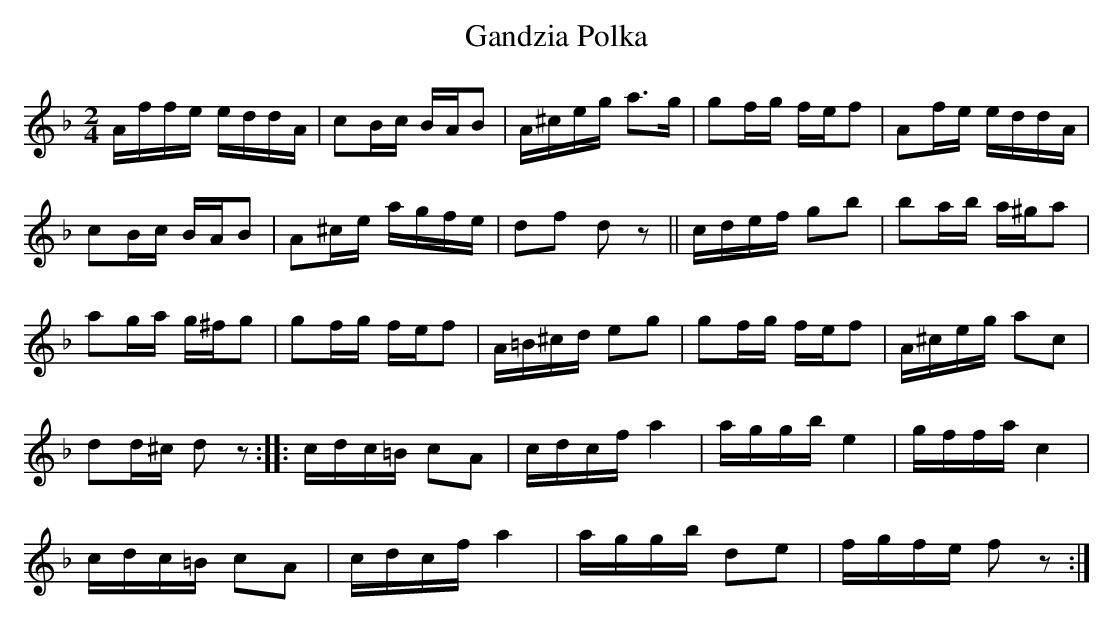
X:1
T:Gandzia Polka
M:2/4
L:1/8
K:Dm
A/f/f/e/ e/d/d/A/|cB/c/ B/A/B|A/^c/e/g/ a>g|gf/g/ f/e/f|Af/e/ e/d/d/A/|
cB/c/ B/A/B|A^c/e/ a/g/f/e/|df d z||c/d/e/f/ gb|ba/b/ a/^g/a|
ag/a/ g/^f/g|gf/g/ f/e/f|A/=B/^c/d/ eg|gf/g/ f/e/f|A/^c/e/g/ ac|
dd/^c/ d z::c/d/c/=B/ cA|c/d/c/f/ a2|a/g/g/b/ e2|g/f/f/a/ c2|
c/d/c/=B/ cA|c/d/c/f/ a2|a/g/g/b/ de|f/g/f/e/ f z :|
